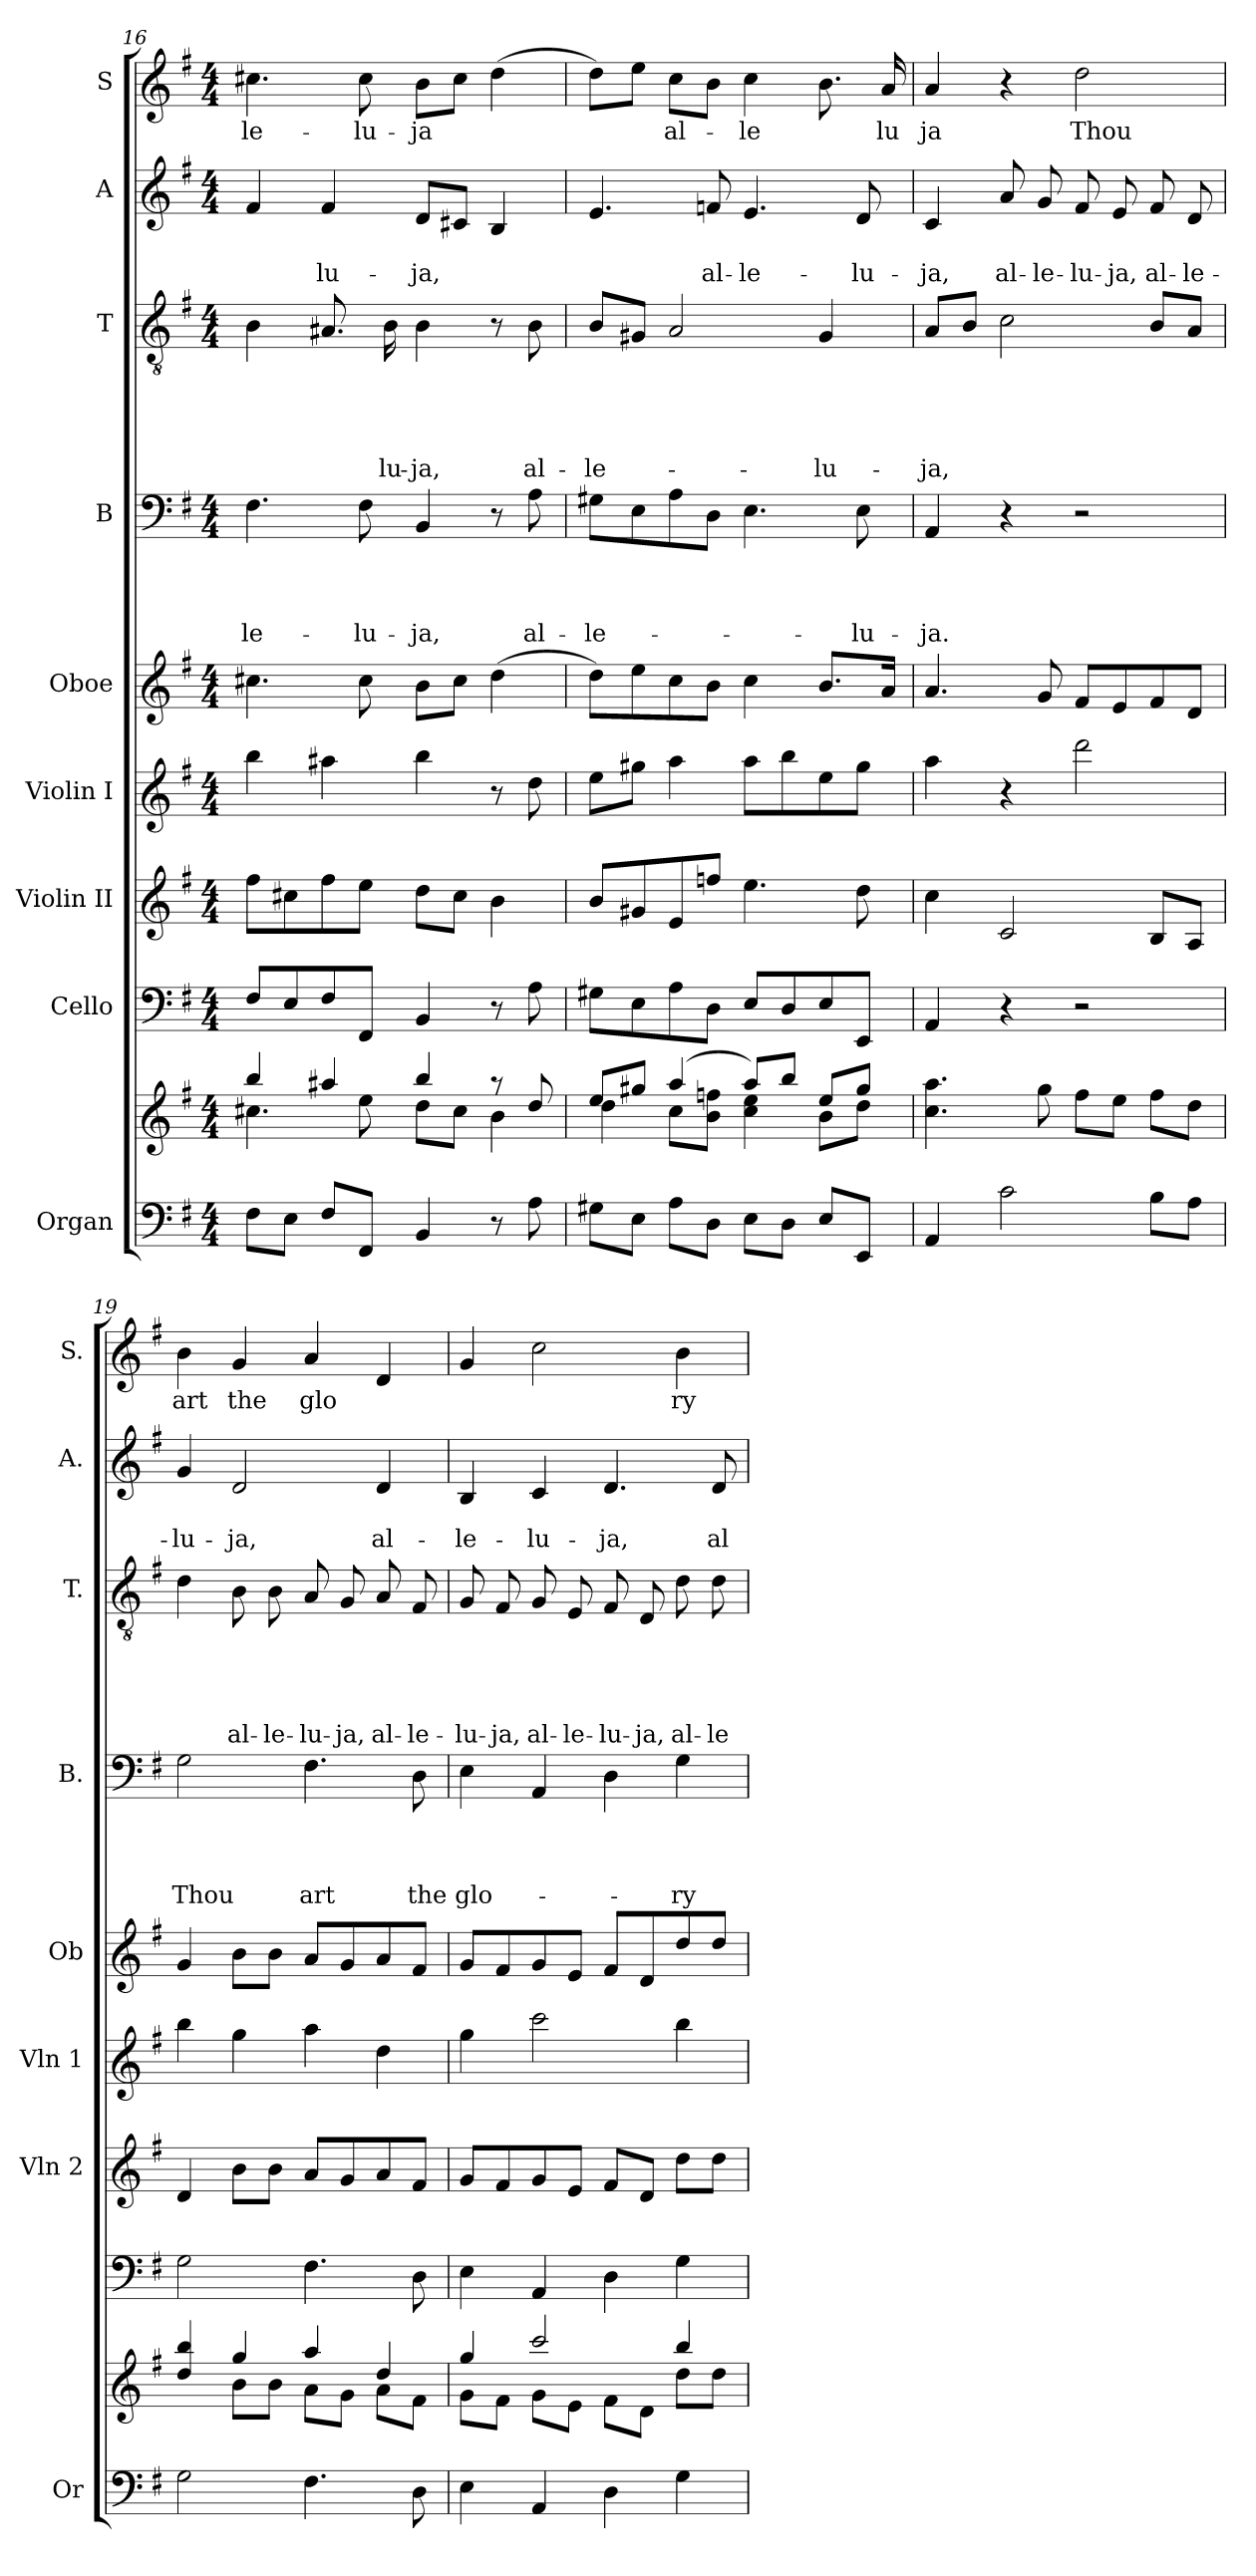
**kern	**kern	**kern	**kern	**kern	**kern	**kern	**text	**text	**text	**text	**kern	**text	**text	**text	**text	**text	**kern	**text	**text	**kern	**text
*part9	*part9	*part8	*part7	*part6	*part5	*part4	*part4	*part4	*part4	*part4	*part3	*part3	*part3	*part3	*part3	*part3	*part2	*part2	*part2	*part1	*part1
*staff10	*staff9	*staff8	*staff7	*staff6	*staff5	*staff4	*staff4	*staff4	*staff4	*staff4	*staff3	*staff3	*staff3	*staff3	*staff3	*staff3	*staff2	*staff2	*staff2	*staff1	*staff1
*I"Organ	*	*I"Cello	*I"Violin II	*I"Violin I	*I"Oboe	*I"B	*	*	*	*	*I"T	*	*	*	*	*	*I"A	*	*	*I"S	*
*I'Or	*	*	*I'Vln 2	*I'Vln 1	*I'Ob	*I'B.	*	*	*	*	*I'T.	*	*	*	*	*	*I'A.	*	*	*I'S.	*
*clefF4	*clefG2	*clefF4	*clefG2	*clefG2	*clefG2	*clefF4	*	*	*	*	*clefGv2	*	*	*	*	*	*clefG2	*	*	*clefG2	*
*k[f#]	*k[f#]	*k[f#]	*k[f#]	*k[f#]	*k[f#]	*k[f#]	*	*	*	*	*k[f#]	*	*	*	*	*	*k[f#]	*	*	*k[f#]	*
*G:	*G:	*G:	*G:	*G:	*G:	*G:	*	*	*	*	*G:	*	*	*	*	*	*G:	*	*	*G:	*
*M4/4	*M4/4	*M4/4	*M4/4	*M4/4	*M4/4	*M4/4	*	*	*	*	*M4/4	*	*	*	*	*	*M4/4	*	*	*M4/4	*
=16	=16	=16	=16	=16	=16	=16	=16	=16	=16	=16	=16	=16	=16	=16	=16	=16	=16	=16	=16	=16	=16
*	*^	*	*	*	*	*	*	*	*	*	*	*	*	*	*	*	*	*	*	*	*
8F#\L	4bb/	4.cc#X\	8F#/L	8ff#\L	4bb\	4.cc#X\	4.F#\	.	.	.	-le-	4B\	.	.	.	.	.	4f#/	.	.	4.cc#X\	-le-
8E\J	.	.	8E/	8cc#X\	.	.	.	.	.	.	.	.	.	.	.	.	.	.	.	.	.	.
8F#/L	4aa#X/	.	8F#/	8ff#\	4aa#X\	.	.	.	.	.	.	8.A#X/	.	.	.	.	.	4f#/	.	-lu-	.	.
8FF#/J	.	8ee\	8FF#/J	8ee\J	.	8cc#\	8F#\	.	.	.	-lu-	.	.	.	.	.	.	.	.	.	8cc#\	-lu-
.	.	.	.	.	.	.	.	.	.	.	.	16B\	.	.	.	.	-lu-	.	.	.	.	.
4BB/	4bb/	8dd\L	4BB/	8dd\L	4bb\	8b\L	4BB/	.	.	.	-ja,	4B\	.	.	.	.	-ja,	8d/L	.	-ja,	8b\L	-ja
.	.	8cc#\J	.	8cc#\J	.	8cc#\J	.	.	.	.	.	.	.	.	.	.	.	8c#X/J	.	.	8cc#\J	.
8r	8raa	4b\	8r	4b\	8r	(4dd\	8r	.	.	.	.	8r	.	.	.	.	.	4B/	.	.	(4dd\	.
8A\	8dd/	.	8A\	.	8dd\	.	8A\	.	.	.	al-	8B\	.	.	.	.	al-	.	.	.	.	.
=17	=17	=17	=17	=17	=17	=17	=17	=17	=17	=17	=17	=17	=17	=17	=17	=17	=17	=17	=17	=17	=17	=17
8G#X\L	8ee/L	4dd\	8G#X\L	8b/L	8ee\L	8dd\L)	8G#X\L	.	.	.	-le-	8B/L	.	.	.	.	-le-	4.e/	.	.	8dd\L)	.
8E\J	8gg#X/J	.	8E\	8g#X/	8gg#X\J	8ee\	8E\	.	.	.	.	8G#X/J	.	.	.	.	.	.	.	.	8ee\J	.
8A\L	(4aa/	8cc\L	8A\	8e/	4aa\	8cc\	8A\	.	.	.	.	2A/	.	.	.	.	.	.	.	.	8cc\L	al-
8D\J	.	8b\ 8ffn\J	8D\J	8ffn/J	.	8b\J	8D\J	.	.	.	.	.	.	.	.	.	.	8fn/	.	al-	8b\J	.
8E\L	8aa/L)	4cc\ 4ee\	8E/L	4.ee\	8aa\L	4cc\	4.E\	.	.	.	.	.	.	.	.	.	.	4.e/	.	-le-	4cc\	-le
8D\J	8bb/J	.	8D/	.	8bb\	.	.	.	.	.	.	.	.	.	.	.	.	.	.	.	.	.
8E/L	8ee/L	8b\L	8E/	.	8ee\	8.b/L	.	.	.	.	.	4G#/	.	.	.	.	-lu-	.	.	.	8.b\	.
8EE/J	8gg#/J	8dd\J	8EE/J	8dd\	8gg#\J	.	8E\	.	.	.	-lu-	.	.	.	.	.	.	8d/	.	-lu-	.	.
.	.	.	.	.	.	16a/Jk	.	.	.	.	.	.	.	.	.	.	.	.	.	.	16a/	lu
*	*v	*v	*	*	*	*	*	*	*	*	*	*	*	*	*	*	*	*	*	*	*	*
!!LO:PB:g=z
=18	=18	=18	=18	=18	=18	=18	=18	=18	=18	=18	=18	=18	=18	=18	=18	=18	=18	=18	=18	=18	=18
4AA/	4.cc\ 4.aa\	4AA/	4cc\	4aa\	4.a/	4AA/	.	.	.	-ja.	8A/L	.	.	.	.	-ja,	4c/	.	-ja,	4a/	ja
.	.	.	.	.	.	.	.	.	.	.	8B/J	.	.	.	.	.	.	.	.	.	.
2c\	.	4r	2c/	4r	.	4r	.	.	.	.	2c\	.	.	.	.	.	8a/	.	al-	4r	.
.	8gg\	.	.	.	8g/	.	.	.	.	.	.	.	.	.	.	.	8g/	.	-le-	.	.
.	8ff#\L	2r	.	2ddd\	8f#/L	2r	.	.	.	.	.	.	.	.	.	.	8f#/	.	-lu-	2dd\	Thou
.	8ee\J	.	.	.	8e/	.	.	.	.	.	.	.	.	.	.	.	8e/	.	-ja,	.	.
8B\L	8ff#\L	.	8B/L	.	8f#/	.	.	.	.	.	8B/L	.	.	.	.	.	8f#/	.	al-	.	.
8A\J	8dd\J	.	8A/J	.	8d/J	.	.	.	.	.	8A/J	.	.	.	.	.	8d/	.	-le-	.	.
=19	=19	=19	=19	=19	=19	=19	=19	=19	=19	=19	=19	=19	=19	=19	=19	=19	=19	=19	=19	=19	=19
*	*^	*	*	*	*	*	*	*	*	*	*	*	*	*	*	*	*	*	*	*	*
2G\	4dd\ 4bb/	4ryy	2G\	4d/	4bb\	4g/	2G\	.	.	.	Thou	4d\	.	.	.	.	.	4g/	.	-lu-	4b\	art
.	4gg/	8b\L	.	8b\L	4gg\	8b\L	.	.	.	.	.	8B\	.	.	.	.	al-	2d/	.	-ja,	4g/	the
.	.	8b\J	.	8b\J	.	8b\J	.	.	.	.	.	8B\	.	.	.	.	-le-	.	.	.	.	.
4.F#\	4aa/	8a\L	4.F#\	8a/L	4aa\	8a/L	4.F#\	.	.	.	art	8A/	.	.	.	.	-lu-	.	.	.	4a/	glo
.	.	8g\J	.	8g/	.	8g/	.	.	.	.	.	8G/	.	.	.	.	-ja,	.	.	.	.	.
.	4dd/	8a\L	.	8a/	4dd\	8a/	.	.	.	.	.	8A/	.	.	.	.	al-	4d/	.	al-	4d/	.
8D\	.	8f#\J	8D\	8f#/J	.	8f#/J	8D\	.	.	.	the	8F#/	.	.	.	.	-le-	.	.	.	.	.
=20	=20	=20	=20	=20	=20	=20	=20	=20	=20	=20	=20	=20	=20	=20	=20	=20	=20	=20	=20	=20	=20	=20
4E\	4gg/	8g\L	4E\	8g/L	4gg\	8g/L	4E\	.	.	.	glo-	8G/	.	.	.	.	-lu-	4B/	.	-le-	4g/	.
.	.	8f#\J	.	8f#/	.	8f#/	.	.	.	.	.	8F#/	.	.	.	.	-ja,	.	.	.	.	.
4AA/	2ccc/	8g\L	4AA/	8g/	2ccc\	8g/	4AA/	.	.	.	.	8G/	.	.	.	.	al-	4c/	.	-lu-	2cc\	.
.	.	8e\J	.	8e/J	.	8e/J	.	.	.	.	.	8E/	.	.	.	.	-le-	.	.	.	.	.
4D\	.	8f#\L	4D\	8f#/L	.	8f#/L	4D\	.	.	.	.	8F#/	.	.	.	.	-lu-	4.d/	.	-ja,	.	.
.	.	8d\J	.	8d/J	.	8d/	.	.	.	.	.	8D/	.	.	.	.	-ja,	.	.	.	.	.
4G\	4bb/	8dd\L	4G\	8dd\L	4bb\	8dd/	4G\	.	.	.	-ry	8d\	.	.	.	.	al-	.	.	.	4b\	ry
.	.	8dd\J	.	8dd\J	.	8dd/J	.	.	.	.	.	8d\	.	.	.	.	-le-	8d/	.	al-	.	.
*	*v	*v	*	*	*	*	*	*	*	*	*	*	*	*	*	*	*	*	*	*	*	*
=	=	=	=	=	=	=	=	=	=	=	=	=	=	=	=	=	=	=	=	=	=
*-	*-	*-	*-	*-	*-	*-	*-	*-	*-	*-	*-	*-	*-	*-	*-	*-	*-	*-	*-	*-	*-
